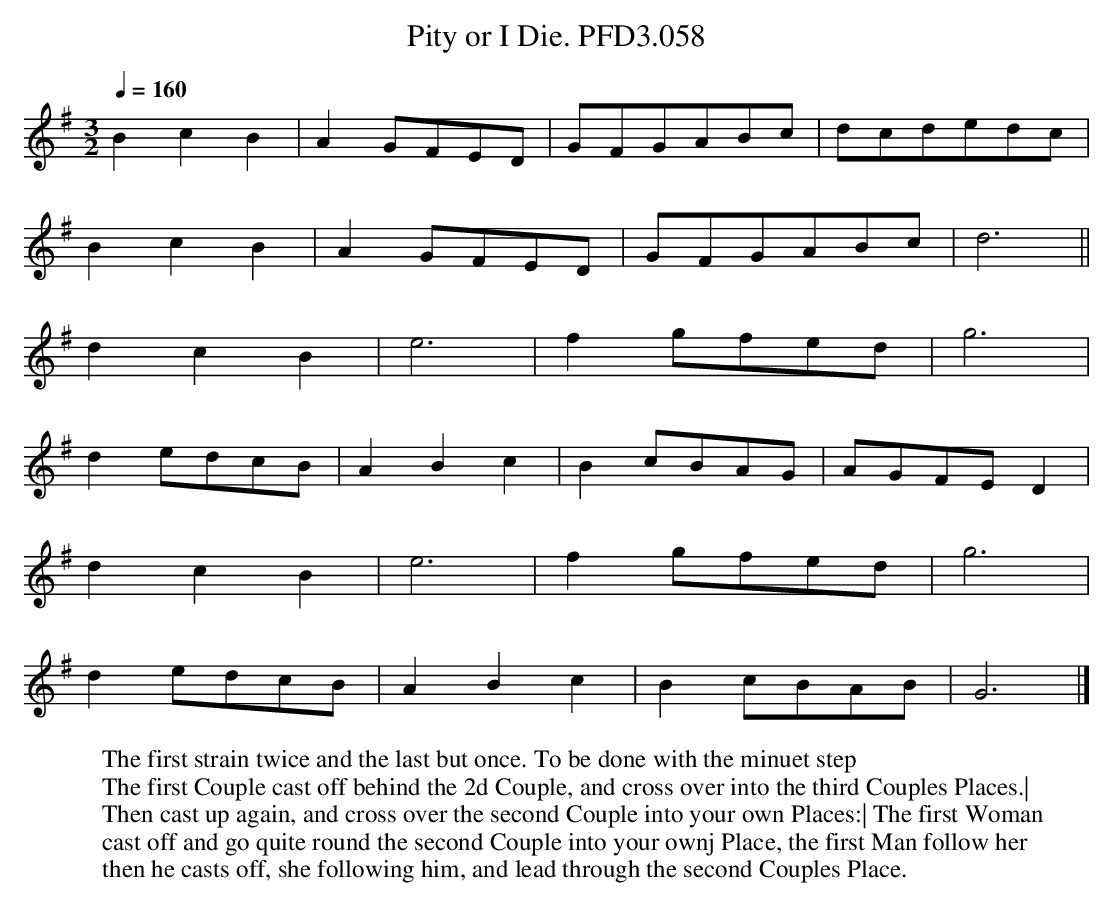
X:1
T:Pity or I Die. PFD3.058
M:3/2
L:1/4
Q:1/4=160
K:G
BcB|AG/F/E/D/|G/F/G/A/B/c/|d/c/d/e/d/c/|
BcB|AG/F/E/D/|G/F/G/A/B/c/|d3||
dcB|e3|fg/f/e/d/|g3|
de/d/c/B/|ABc|Bc/B/A/G/|A/G/F/E/D|
dcB|e3|fg/f/e/d/|g3|
de/d/c/B/|ABc|Bc/B/A/B/|G3|]
W:The first strain twice and the last but once. To be done with the minuet step
W:The first Couple cast off behind the 2d Couple, and cross over into the third Couples Places.|
W:Then cast up again, and cross over the second Couple into your own Places:| The first Woman
W:cast off and go quite round the second Couple into your ownj Place, the first Man follow her
W:then he casts off, she following him, and lead through the second Couples Place.
